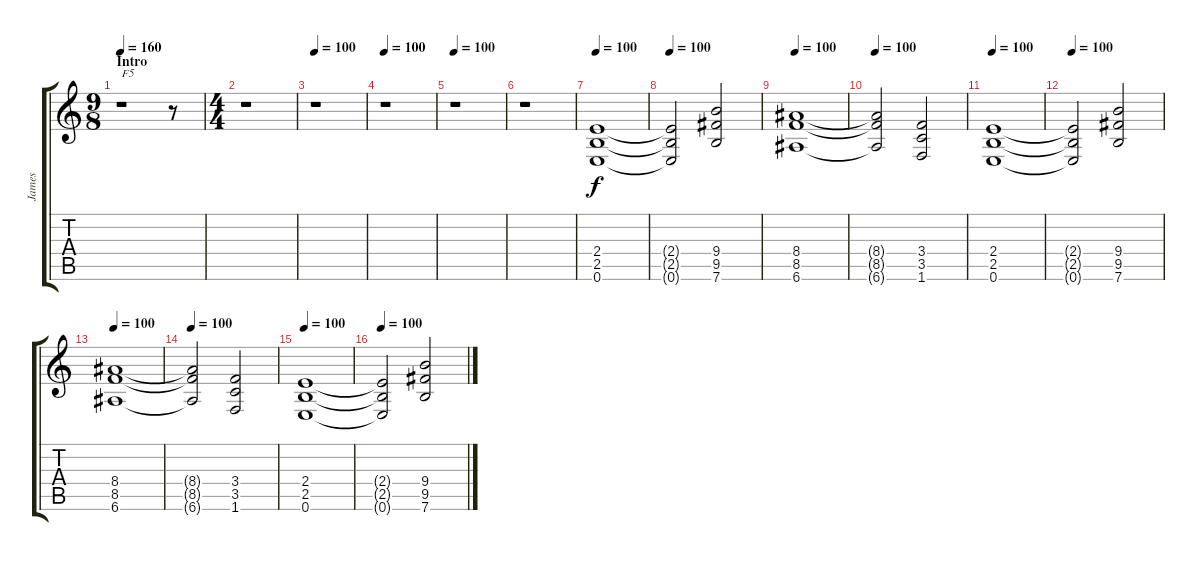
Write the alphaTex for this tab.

\track ("James" "James") {instrument distortionguitar}
\staff {score tabs}
\tuning (E4 B3 G3 D3 A2 E2) {hide}
\ts (9 8)
\section ("" "Intro")
\tempo 160
\tempo 100
\tempo 160
\clef g2
\ks c
r.1{txt "F5" dy f instrument distortionguitar} r.8 |
\ts (4 4)
r.1 |
\tempo 100
r.1 |
\tempo 100
r.1 |
\tempo 100
r.1 |
r.1 |
\tempo 100
(2.4 2.5 0.6).1 |
\tempo 100
(2.4{t} 2.5{t} 0.6{t}).2 (9.4 9.5 7.6).2 |
\tempo 100
(8.4 8.5 6.6).1 |
\tempo 100
(8.4{t} 8.5{t} 6.6{t}).2 (3.4 3.5 1.6).2 |
\tempo 100
(2.4 2.5 0.6).1 |
\tempo 100
(2.4{t} 2.5{t} 0.6{t}).2 (9.4 9.5 7.6).2 |
\tempo 100
(8.4 8.5 6.6).1 |
\tempo 100
(8.4{t} 8.5{t} 6.6{t}).2 (3.4 3.5 1.6).2 |
\tempo 100
(2.4 2.5 0.6).1 |
\tempo 100
(2.4{t} 2.5{t} 0.6{t}).2 (9.4 9.5 7.6).2
